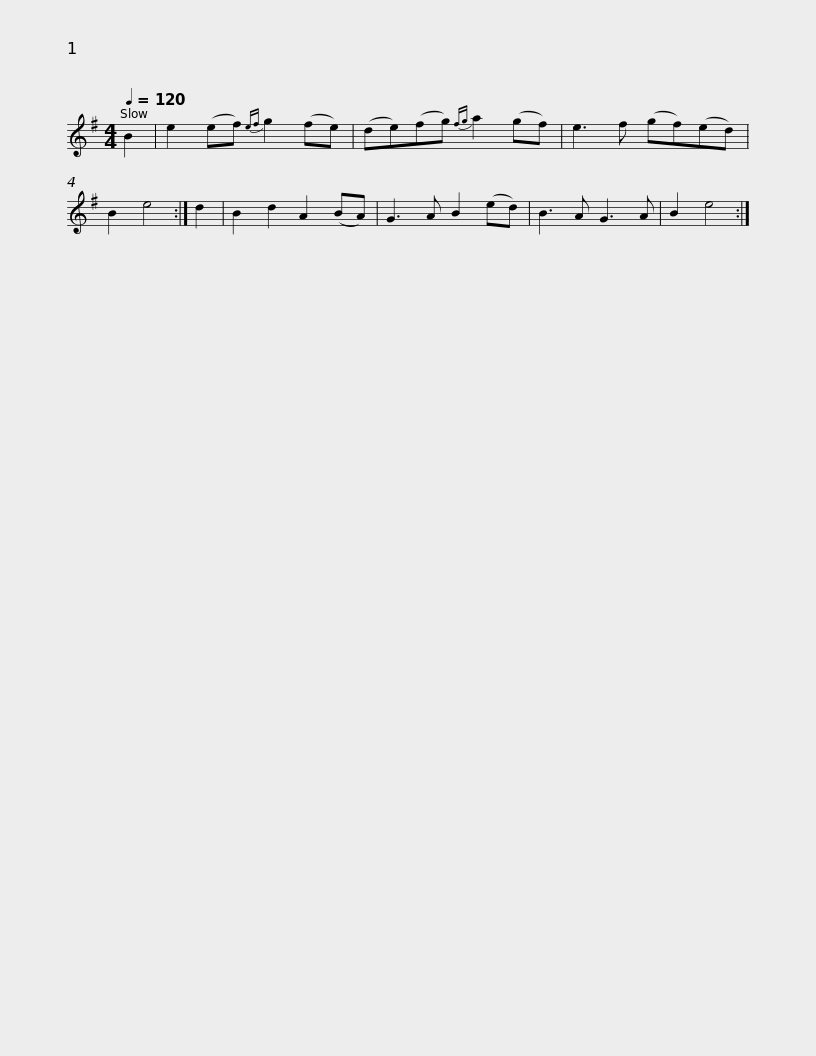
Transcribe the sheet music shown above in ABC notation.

X:1
L:1/8
Q:1/4=120
M:4/4
I:linebreak $
K:G
V:1 treble
V:1
 B2 | e2 (ef){ef} g2 (fe) | (de)(fg){fg} a2 (gf) | e3 f (gf)(ed) | B2 e4 :| %5
 d2 | B2 d2 A2 (BA) | G3 A B2 (ed) |$ B3 A G3 A | B2 e4 :| %10
